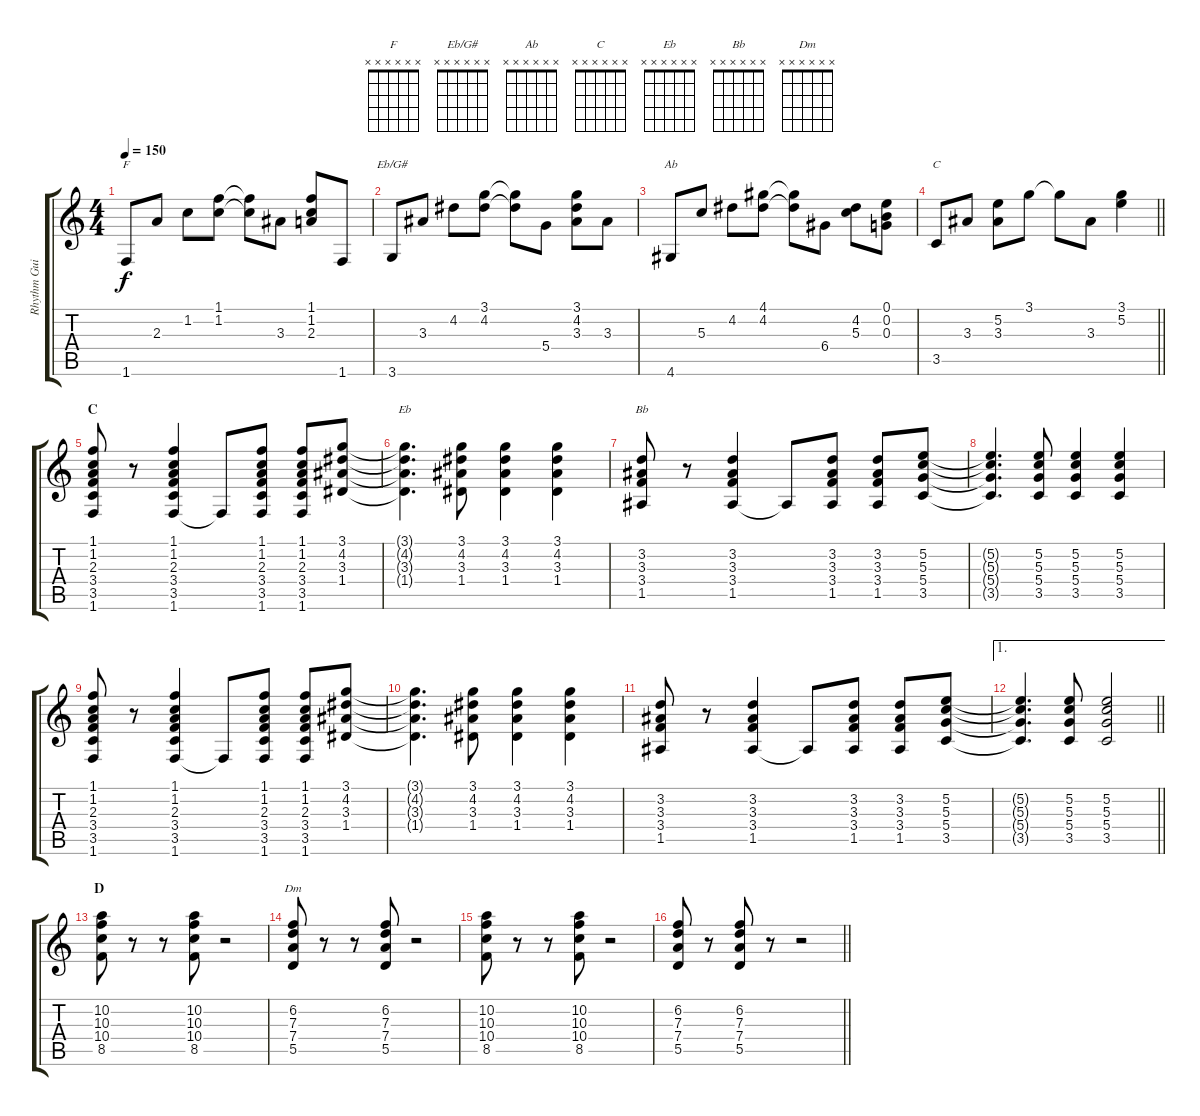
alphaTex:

\track ("Rhythm Guitar" "Rhythm Gui") {instrument acousticguitarnylon}
\staff {score tabs}
\tuning (E4 B3 G3 D3 A2 E2) {hide}
\chord ("F" x x x x x x)
\chord ("Eb/G#" x x x x x x)
\chord ("Ab" x x x x x x)
\chord ("C" x x x x x x)
\chord ("Eb" x x x x x x)
\chord ("Bb" x x x x x x)
\chord ("Dm" x x x x x x)
\ts (4 4)
\tempo 150
\clef g2
\ks c
1.6.8{ch "F" dy f} 2.3.8 1.2.8 (1.1 1.2).8 (1.1{t} 1.2{t}).8 3.3.8 (1.1 1.2 2.3).8 1.6.8 |
3.6.8{ch "Eb/G#"} 3.3.8 4.2.8 (3.1 4.2).8 (3.1{t} 4.2{t}).8 5.4.8 (3.1 4.2 3.3).8 3.3.8 |
4.6.8{ch "Ab"} 5.3.8 4.2.8 (4.1 4.2).8 (4.1{t} 4.2{t}).8 6.4.8 (4.2 5.3).8 (0.1 0.2 0.3).8 |
\barLineRight lightlight
3.5.8{ch "C"} 3.3.8 (5.2 3.3).8 3.1.8 3.1{t}.8 3.3.8 (3.1 5.2).4 |
\section ("" "C")
(1.1 1.2 2.3 3.4 3.5 1.6).8 r.8 (1.1 1.2 2.3 3.4 3.5 1.6).4 1.6{t}.8 (1.1 1.2 2.3 3.4 3.5 1.6).8 (1.1 1.2 2.3 3.4 3.5 1.6).8 (3.1 4.2 3.3 1.4).8 |
(3.1{t} 4.2{t} 3.3{t} 1.4{t}).4{d ch "Eb"} (3.1 4.2 3.3 1.4).8 (3.1 4.2 3.3 1.4).4 (3.1 4.2 3.3 1.4).4 |
(3.2 3.3 3.4 1.5).8{ch "Bb"} r.8 (3.2 3.3 3.4 1.5).4 1.5{t}.8 (3.2 3.3 3.4 1.5).8 (3.2 3.3 3.4 1.5).8 (5.2 5.3 5.4 3.5).8 |
(5.2{t} 5.3{t} 5.4{t} 3.5{t}).4{d} (5.2 5.3 5.4 3.5).8 (5.2 5.3 5.4 3.5).4 (5.2 5.3 5.4 3.5).4 |
(1.1 1.2 2.3 3.4 3.5 1.6).8 r.8 (1.1 1.2 2.3 3.4 3.5 1.6).4 1.6{t}.8 (1.1 1.2 2.3 3.4 3.5 1.6).8 (1.1 1.2 2.3 3.4 3.5 1.6).8 (3.1 4.2 3.3 1.4).8 |
(3.1{t} 4.2{t} 3.3{t} 1.4{t}).4{d} (3.1 4.2 3.3 1.4).8 (3.1 4.2 3.3 1.4).4 (3.1 4.2 3.3 1.4).4 |
(3.2 3.3 3.4 1.5).8 r.8 (3.2 3.3 3.4 1.5).4 1.5{t}.8 (3.2 3.3 3.4 1.5).8 (3.2 3.3 3.4 1.5).8 (5.2 5.3 5.4 3.5).8 |
\ae 1
\barLineRight lightlight
(5.2{t} 5.3{t} 5.4{t} 3.5{t}).4{d} (5.2 5.3 5.4 3.5).8 (5.2 5.3 5.4 3.5).2 |
\section ("" "D")
(10.2 10.3 10.4 8.5).8 r.8 r.8 (10.2 10.3 10.4 8.5).8 r.2 |
(6.2 7.3 7.4 5.5).8{ch "Dm"} r.8 r.8 (6.2 7.3 7.4 5.5).8 r.2 |
(10.2 10.3 10.4 8.5).8 r.8 r.8 (10.2 10.3 10.4 8.5).8 r.2 |
\barLineRight lightlight
(6.2 7.3 7.4 5.5).8 r.8 (6.2 7.3 7.4 5.5).8 r.8 r.2
